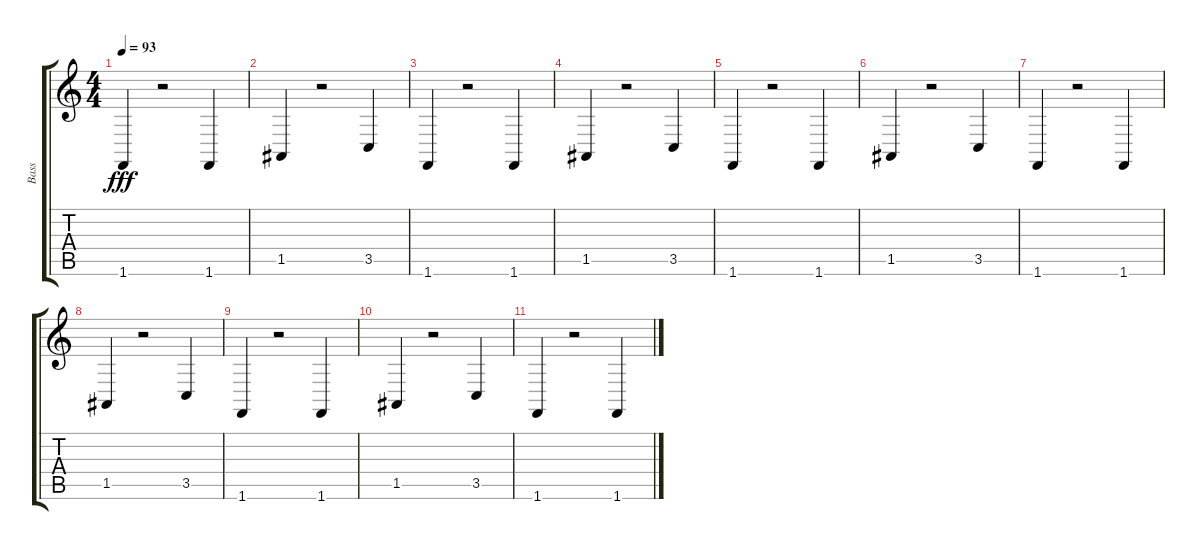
\track ("Bass" "Bass") {instrument cello}
\staff {score tabs}
\tuning (E4 B3 G3 D3 A2 E2) {hide}
\ts (4 4)
\tempo 93
\clef g2
\ks c
1.6.4{dy fff} r.2 1.6.4 |
1.5.4 r.2 3.5.4 |
1.6.4 r.2 1.6.4 |
1.5.4 r.2 3.5.4 |
1.6.4 r.2 1.6.4 |
1.5.4{volume 10} r.2 3.5.4 |
1.6.4{volume 9} r.2 1.6.4 |
1.5.4{volume 8} r.2 3.5.4 |
1.6.4{volume 7} r.2 1.6.4 |
1.5.4{volume 6} r.2{volume 3} 3.5.4 |
1.6.4{volume 0} r.2 1.6.4
